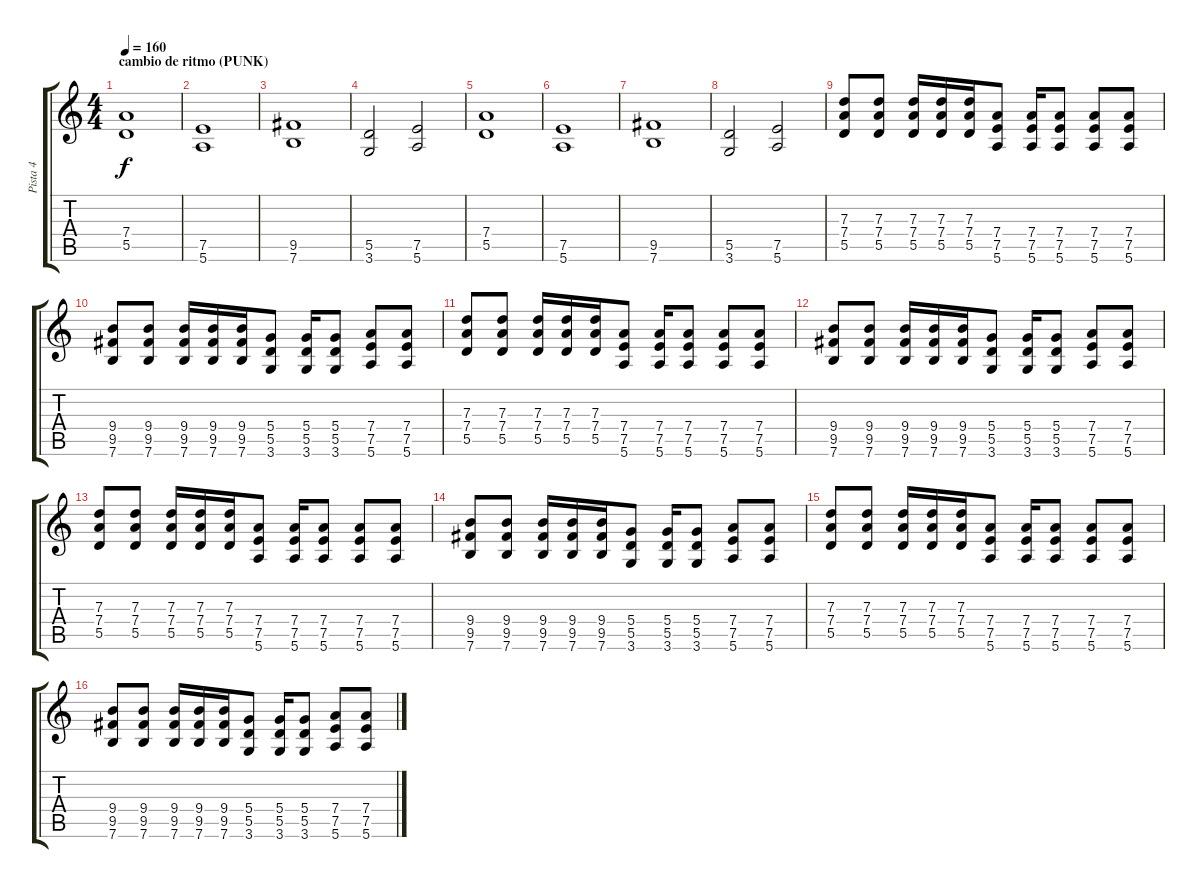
\track ("Pista 4" "Pista 4") {instrument distortionguitar}
\staff {score tabs}
\tuning (E4 B3 G3 D3 A2 E2) {hide}
\ts (4 4)
\section ("" "cambio de ritmo (PUNK)")
\tempo 160
\clef g2
\ks c
(7.4 5.5).1{dy f} |
(7.5 5.6).1 |
(9.5 7.6).1 |
(5.5 3.6).2 (7.5 5.6).2 |
(7.4 5.5).1 |
(7.5 5.6).1 |
(9.5 7.6).1 |
(5.5 3.6).2 (7.5 5.6).2 |
(7.3 7.4 5.5).8 (7.3 7.4 5.5).8 (7.3 7.4 5.5).16 (7.3 7.4 5.5).16 (7.3 7.4 5.5).16 (7.4 7.5 5.6).8 (7.4 7.5 5.6).16 (7.4 7.5 5.6).8 (7.4 7.5 5.6).8 (7.4 7.5 5.6).8 |
(9.4 9.5 7.6).8 (9.4 9.5 7.6).8 (9.4 9.5 7.6).16 (9.4 9.5 7.6).16 (9.4 9.5 7.6).16 (5.4 5.5 3.6).8 (5.4 5.5 3.6).16 (5.4 5.5 3.6).8 (7.4 7.5 5.6).8 (7.4 7.5 5.6).8 |
(7.3 7.4 5.5).8 (7.3 7.4 5.5).8 (7.3 7.4 5.5).16 (7.3 7.4 5.5).16 (7.3 7.4 5.5).16 (7.4 7.5 5.6).8 (7.4 7.5 5.6).16 (7.4 7.5 5.6).8 (7.4 7.5 5.6).8 (7.4 7.5 5.6).8 |
(9.4 9.5 7.6).8 (9.4 9.5 7.6).8 (9.4 9.5 7.6).16 (9.4 9.5 7.6).16 (9.4 9.5 7.6).16 (5.4 5.5 3.6).8 (5.4 5.5 3.6).16 (5.4 5.5 3.6).8 (7.4 7.5 5.6).8 (7.4 7.5 5.6).8 |
(7.3 7.4 5.5).8 (7.3 7.4 5.5).8 (7.3 7.4 5.5).16 (7.3 7.4 5.5).16 (7.3 7.4 5.5).16 (7.4 7.5 5.6).8 (7.4 7.5 5.6).16 (7.4 7.5 5.6).8 (7.4 7.5 5.6).8 (7.4 7.5 5.6).8 |
(9.4 9.5 7.6).8 (9.4 9.5 7.6).8 (9.4 9.5 7.6).16 (9.4 9.5 7.6).16 (9.4 9.5 7.6).16 (5.4 5.5 3.6).8 (5.4 5.5 3.6).16 (5.4 5.5 3.6).8 (7.4 7.5 5.6).8 (7.4 7.5 5.6).8 |
(7.3 7.4 5.5).8 (7.3 7.4 5.5).8 (7.3 7.4 5.5).16 (7.3 7.4 5.5).16 (7.3 7.4 5.5).16 (7.4 7.5 5.6).8 (7.4 7.5 5.6).16 (7.4 7.5 5.6).8 (7.4 7.5 5.6).8 (7.4 7.5 5.6).8 |
(9.4 9.5 7.6).8 (9.4 9.5 7.6).8 (9.4 9.5 7.6).16 (9.4 9.5 7.6).16 (9.4 9.5 7.6).16 (5.4 5.5 3.6).8 (5.4 5.5 3.6).16 (5.4 5.5 3.6).8 (7.4 7.5 5.6).8 (7.4 7.5 5.6).8
